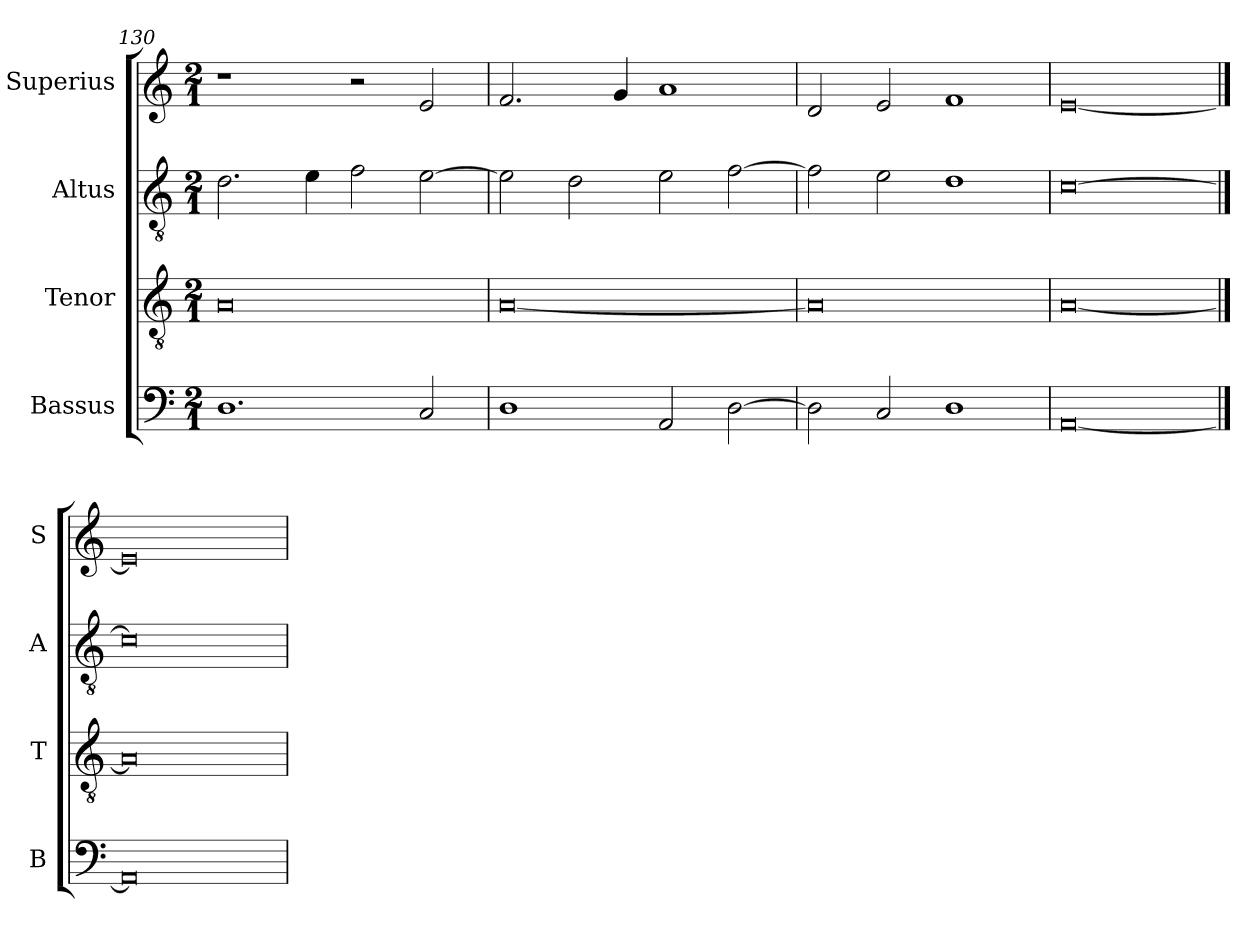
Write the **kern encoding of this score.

**kern	**kern	**kern	**kern
*part4	*part3	*part2	*part1
*staff4	*staff3	*staff2	*staff1
*I"Bassus	*I"Tenor	*I"Altus	*I"Superius
*I'B	*I'T	*I'A	*I'S
*clefF4	*clefGv2	*clefGv2	*clefG2
*k[]	*k[]	*k[]	*k[]
*C:	*C:	*C:	*C:
*M2/1	*M2/1	*M2/1	*M2/1
=130	=130	=130	=130
1.D	0A	2.d	1r
.	.	4e	.
.	.	2f	2r
2C	.	[2e	2e
=131	=131	=131	=131
1D	[0A	2e]	2.f
.	.	2d	.
.	.	.	4g
2AA	.	2e	1a
[2D	.	[2f	.
=132	=132	=132	=132
2D]	0A]	2f]	2d
2C	.	2e	2e
1D	.	1d	1f
=133	=133	=133	=133
[0AA	[0A	[0c	[0e
==134	==134	==134	==134
0AA]	0A]	0c]	0e]
=	=	=	=
*-	*-	*-	*-
